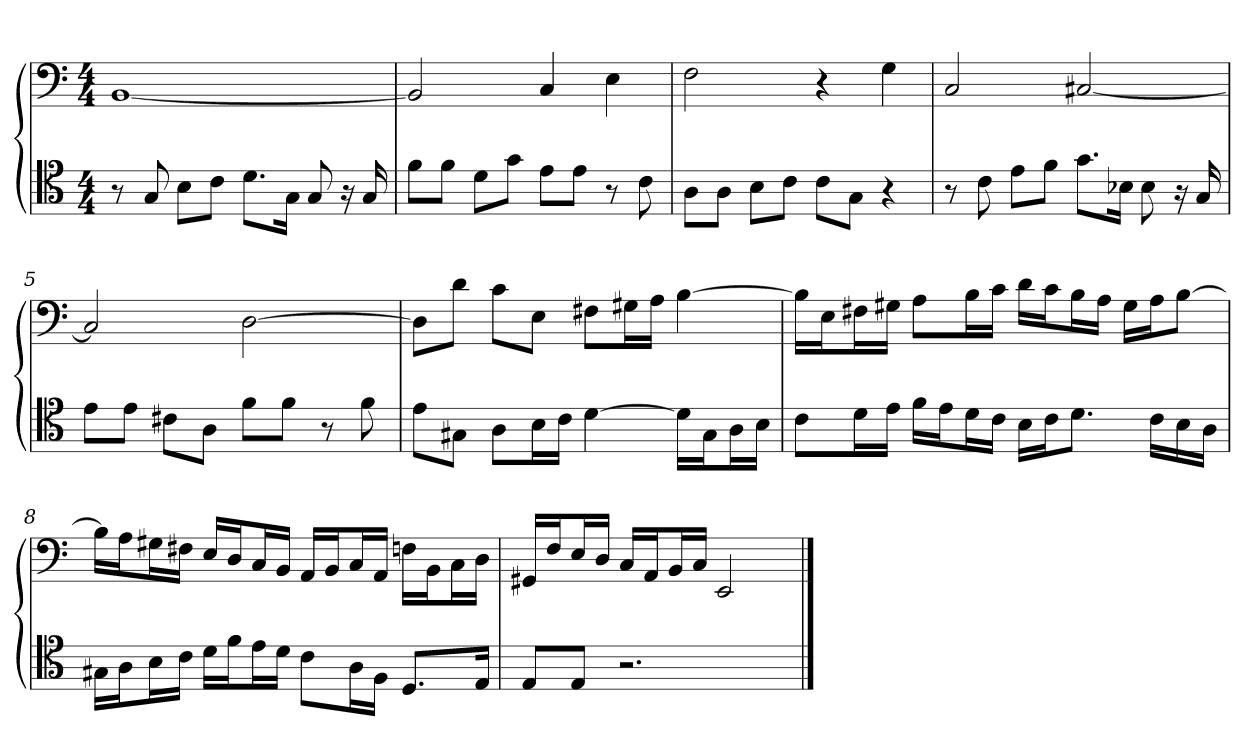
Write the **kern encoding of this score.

**kern	**kern
*part1	*part1
*staff2	*staff1
*clefC4	*clefF4
*k[]	*k[]
*C:	*C:
*M4/4	*M4/4
=1	=1
8r	[1BB
8G	.
8B\L	.
8c\J	.
8.d\L	.
16G\Jk	.
8G	.
16r	.
16G	.
=2	=2
8f\L	2BB]
8f\J	.
8d\L	.
8g\J	.
8e\L	4C
8e\J	.
8r	4E
8c	.
=3	=3
8A\L	2F
8A\J	.
8B\L	.
8c\J	.
8c\L	4r
8G\J	.
4r	4G
=4	=4
8r	2C
8c	.
8e\L	.
8f\J	.
8.g\L	[2C#X
16B-X\Jk	.
8B-	.
16r	.
16G	.
=5	=5
8e\L	2C#]
8e\J	.
8c#X\L	.
8A\J	.
8f\L	[2D
8f\J	.
8r	.
8f	.
=6	=6
8e\L	8D\L]
8G#X\J	8d\J
8A\L	8c\L
16B\L	8E\J
16c\JJ	.
[4d	8F#X\L
.	16G#X\L
.	16A\JJ
16d\LL]	[4B
16G#\J	.
16A\L	.
16B\JJ	.
=7	=7
8c\L	16B\LL]
.	16E\J
16d\L	16F#X\L
16e\JJ	16G#X\JJ
16f\LL	8A\L
16e\J	.
16d\L	16B\L
16c\JJ	16c\JJ
16B\LL	16d\LL
16c\J	16c\J
8.d\J	16B\L
.	16A\JJ
.	16G#\LL
16c\LL	16A\J
16B\	[8B\J
16A\JJ	.
=8	=8
16G#X\LL	16B\LL]
16A\J	16A\J
16B\L	16G#X\L
16c\JJ	16F#X\JJ
16d\LL	16E/LL
16f\J	16D/J
16e\L	16C/L
16d\JJ	16BB/JJ
8c\L	16AA/LL
.	16BB/J
16A\L	16C/L
16F\JJ	16AA/JJ
8.D/L	16Fn\LL
.	16BB\J
.	16C\L
16E/Jk	16D\JJ
=9	=9
8E/L	16GG#X/LL
.	16F/J
8E/J	16E/L
.	16D/JJ
2.r	16C/LL
.	16AA/J
.	16BB/L
.	16C/JJ
.	2EE
==	==
*-	*-
